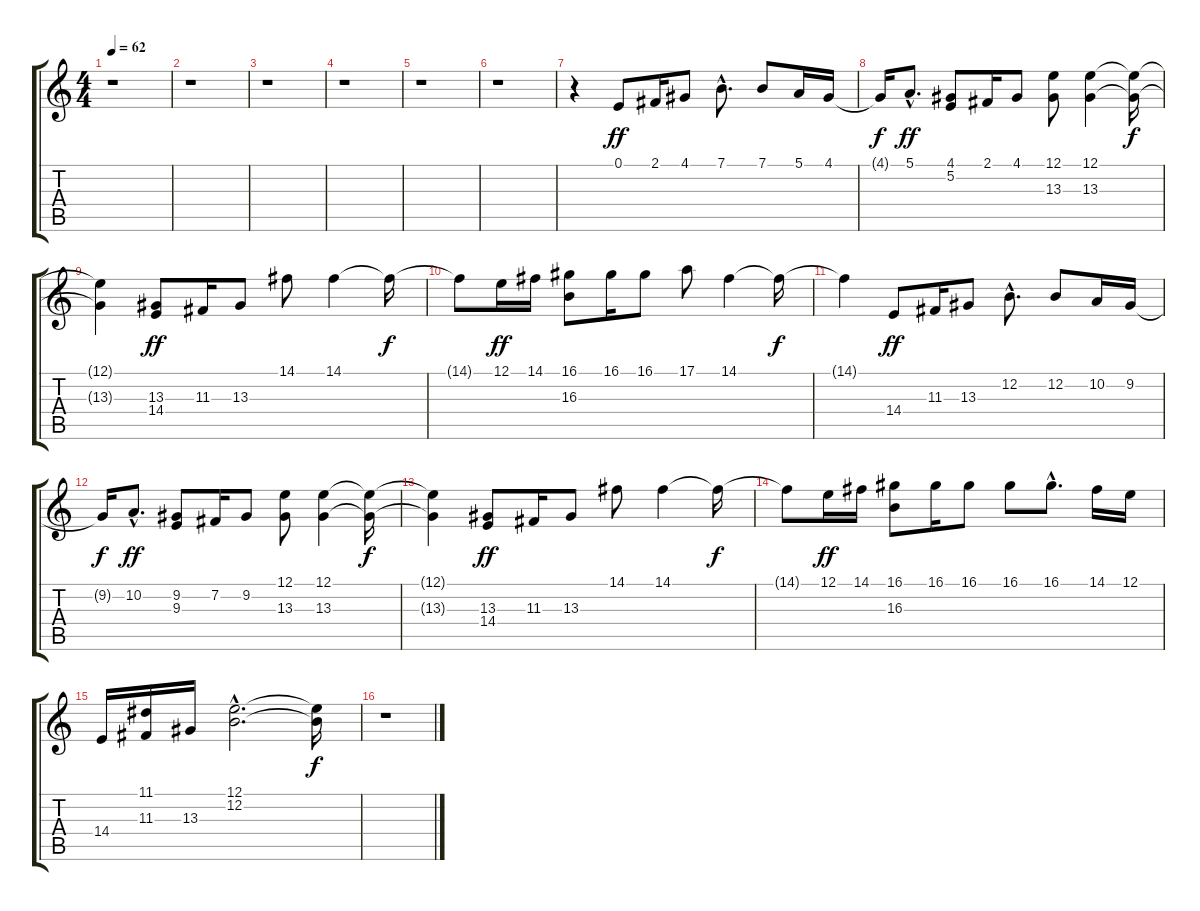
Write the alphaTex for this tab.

\track "" {instrument stringensemble1}
\staff {score tabs}
\tuning (E4 B3 G3 D3 A2 E2) {hide}
\ts (4 4)
\tempo 62
\clef g2
\ks c
r.1{dy f} |
r.1 |
r.1 |
r.1 |
r.1 |
r.1 |
r.4 0.1.8{dy ff} 2.1.16 4.1.8 7.1{hac}.8{d} 7.1.8 5.1.16 4.1.16 |
4.1{t}.16{dy f} 5.1{hac}.8{d dy ff} (4.1 5.2).8 2.1.16 4.1.8 (12.1 13.3).8 (12.1 13.3).4 (12.1{t} 13.3{t}).16{dy f} |
(12.1{t} 13.3{t}).4 (13.3 14.4).8{dy ff} 11.3.16 13.3.8 14.1.8 14.1.4 14.1{t}.16{dy f} |
14.1{t}.8 12.1.16{dy ff} 14.1.16 (16.1 16.3).8 16.1.16 16.1.8 17.1.8 14.1.4 14.1{t}.16{dy f} |
14.1{t}.4 14.4.8{dy ff} 11.3.16 13.3.8 12.2{hac}.8{d} 12.2.8 10.2.16 9.2.16 |
9.2{t}.16{dy f} 10.2{hac}.8{d dy ff} (9.2 9.3).8 7.2.16 9.2.8 (12.1 13.3).8 (12.1 13.3).4 (12.1{t} 13.3{t}).16{dy f} |
(12.1{t} 13.3{t}).4 (13.3 14.4).8{dy ff} 11.3.16 13.3.8 14.1.8 14.1.4 14.1{t}.16{dy f} |
14.1{t}.8 12.1.16{dy ff} 14.1.16 (16.1 16.3).8 16.1.16 16.1.8 16.1.8 16.1{hac}.8{d} 14.1.16 12.1.16 |
14.4.16 (11.1 11.3).16 13.3.16 (12.1{hac} 12.2{hac}).2{d} (12.1{t} 12.2{t}).16{dy f} |
r.1
